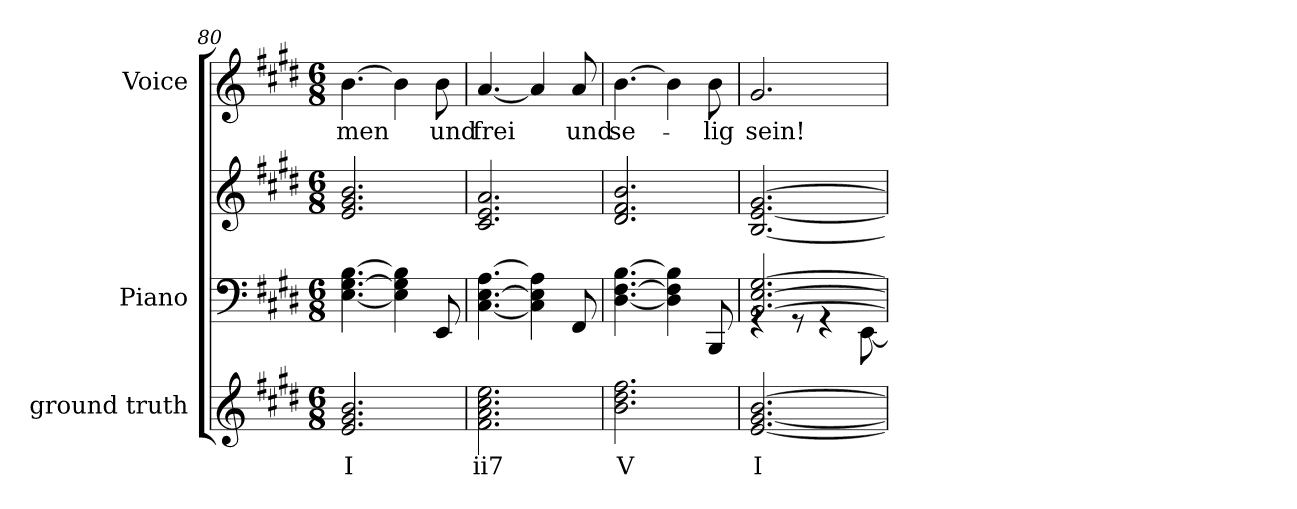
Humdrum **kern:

**kern	**text	**kern	**kern	**kern	**text
*part3	*part3	*part2	*part2	*part1	*part1
*staff4	*staff4	*staff3	*staff2	*staff1	*staff1
*I"ground truth	*	*I"Piano	*	*I"Voice	*
*	*	*I'Pno	*	*	*
*	*	*clefF4	*clefG2	*clefG2	*
*k[f#c#g#d#]	*	*k[f#c#g#d#]	*k[f#c#g#d#]	*k[f#c#g#d#]	*
*M6/8	*	*M6/8	*M6/8	*M6/8	*
=80	=80	=80	=80	=80	=80
!	!	!	!	!	!LO:LY:b
2.e 2.g# 2.b	I	[4.E\ [4.G#\ [4.B\	2.e/ 2.g#/ 2.b/	[4.b\	-men
.	.	4E\] 4G#\] 4B\]	.	4b\]	.
!	!	!	!	!	!LO:LY:b
.	.	8EE/	.	8b\	und
=81	=81	=81	=81	=81	=81
!	!	!	!	!	!LO:LY:b
2.f# 2.a 2.cc# 2.ee	ii7	[4.C#\ [4.E\ [4.A\	2.c#/ 2.e/ 2.a/	[4.a/	frei
.	.	4C#\] 4E\] 4A\]	.	4a/]	.
!	!	!	!	!	!LO:LY:b
.	.	8FF#/	.	8a/	und
=82	=82	=82	=82	=82	=82
!	!	!	!	!	!LO:LY:b
2.b 2.dd# 2.ff#	V	[4.D#\ [4.F#\ [4.B\	2.d#/ 2.f#/ 2.b/	[4.b\	se-
.	.	4D#\] 4F#\] 4B\]	.	4b\]	.
!	!	!	!	!	!LO:LY:b
.	.	8BBB/	.	8b\	lig
=83	=83	=83	=83	=83	=83
*	*	*^	*	*	*
!	!	!	!	!	!	!LO:LY:b
[2.e [2.g# [2.b	I	[2.BB/ [2.E/ [2.G#/	4rGG	[2.B/ [2.e/ [2.g#/	2.g#/	sein!
.	.	.	8rGG	.	.	.
.	.	.	4rGG	.	.	.
.	.	.	[8EE\	.	.	.
*	*	*v	*v	*	*	*
=	=	=	=	=	=
*-	*-	*-	*-	*-	*-
